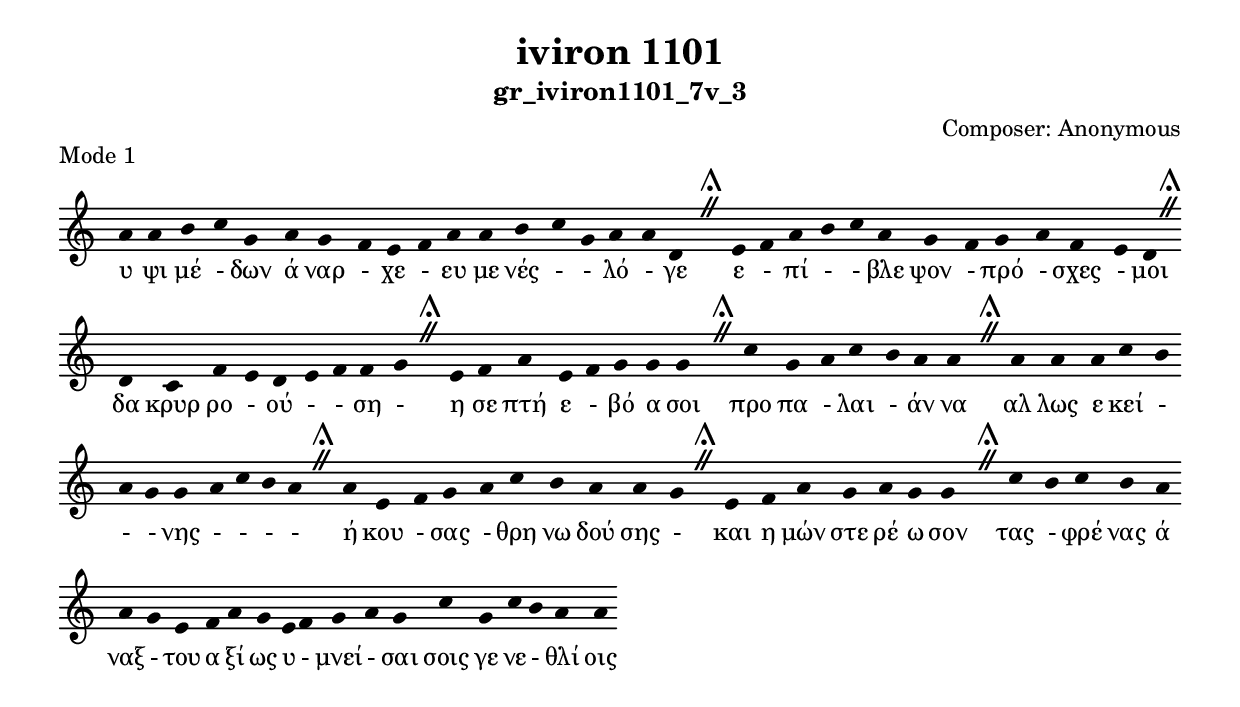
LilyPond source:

\include "gregorian.ly"

	\header {
 	  title = "iviron 1101"
	  subtitle = "gr_iviron1101_7v_3"
	  composer = "Composer: Anonymous"
	  piece = "Mode 1"
	}

	chant = {
	  a'4 a'4 b'4 c''4 g'4 a'4 g'4 f'4 e'4 f'4 a'4 a'4 b'4 c''4 g'4 a'4 a'4 d'4 \divisioMaior
 e'4 f'4 a'4 b'4 c''4 a'4 g'4 f'4 g'4 a'4 f'4 e'4 d'4 \divisioMaior
 d'4 c'4 f'4 e'4 d'4 e'4 f'4 f'4 g'4 \divisioMaior
 e'4 f'4 a'4 e'4 f'4 g'4 g'4 g'4 \divisioMaior
 c''4 g'4 a'4 c''4 b'4 a'4 a'4 \divisioMaior
 a'4 a'4 a'4 c''4 b'4 a'4 g'4 g'4 a'4 c''4 b'4 a'4 \divisioMaior
 a'4 e'4 f'4 g'4 a'4 c''4 b'4 a'4 a'4 g'4 \divisioMaior
 e'4 f'4 a'4 g'4 a'4 g'4 g'4 \divisioMaior
 c''4 b'4 c''4 b'4 a'4 a'4 g'4 e'4 f'4 a'4 g'4 e'4 f'4 g'4 a'4 g'4 c''4 g'4 c''4 b'4 a'4 a'4\finalis
	}

	verba = \lyricmode {υ ψι μέ - δων ά ναρ - χε - ευ με νές -  - λό - γε 
ε - πί -  - βλε ψον - πρό - σχες - μοι 
δα κρυρ ρο - ού -  - ση - 
η σε πτή ε - βό α σοι 
προ πα - λαι - άν να 
αλ λως ε κεί -  -  - νης -  -  -  - 
ή κου - σας - θρη νω δού σης - 
και η μών στε ρέ ω σον 
τας - φρέ νας ά ναξ - του α ξί ως υ - μνεί - σαι σοις γε νε - θλί οις 
	}


	\score {
	  \new Staff <<
	  \new Voice = "melody" \chant
	  \new Lyrics = "one" \lyricsto melody \verba
	  >>
	  \layout {
	    \context {
	      \Staff
	      \remove "Time_signature_engraver"
	      \remove "Bar_engraver"
	    }
	    \context {
	      \Voice
	      \remove "Stem_engraver"
	    }
	  }
	}